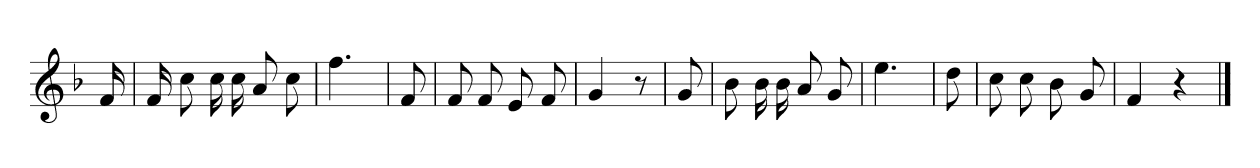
**kern
*part1
*staff1
*clefG2
*k[b-]
*F:
=
16f
=1
16f
8cc
16cc
16cc
8a
8cc
=2
4.ff
=3
8f
=4
8f
8f
8e
8f
=5
4g
8r
=6
8g
=7
8b-
16b-
16b-
8a
8g
=8
4.ee
=9
8dd
=10
8cc
8cc
8b-
8g
=11
4f
4r
==
*-
